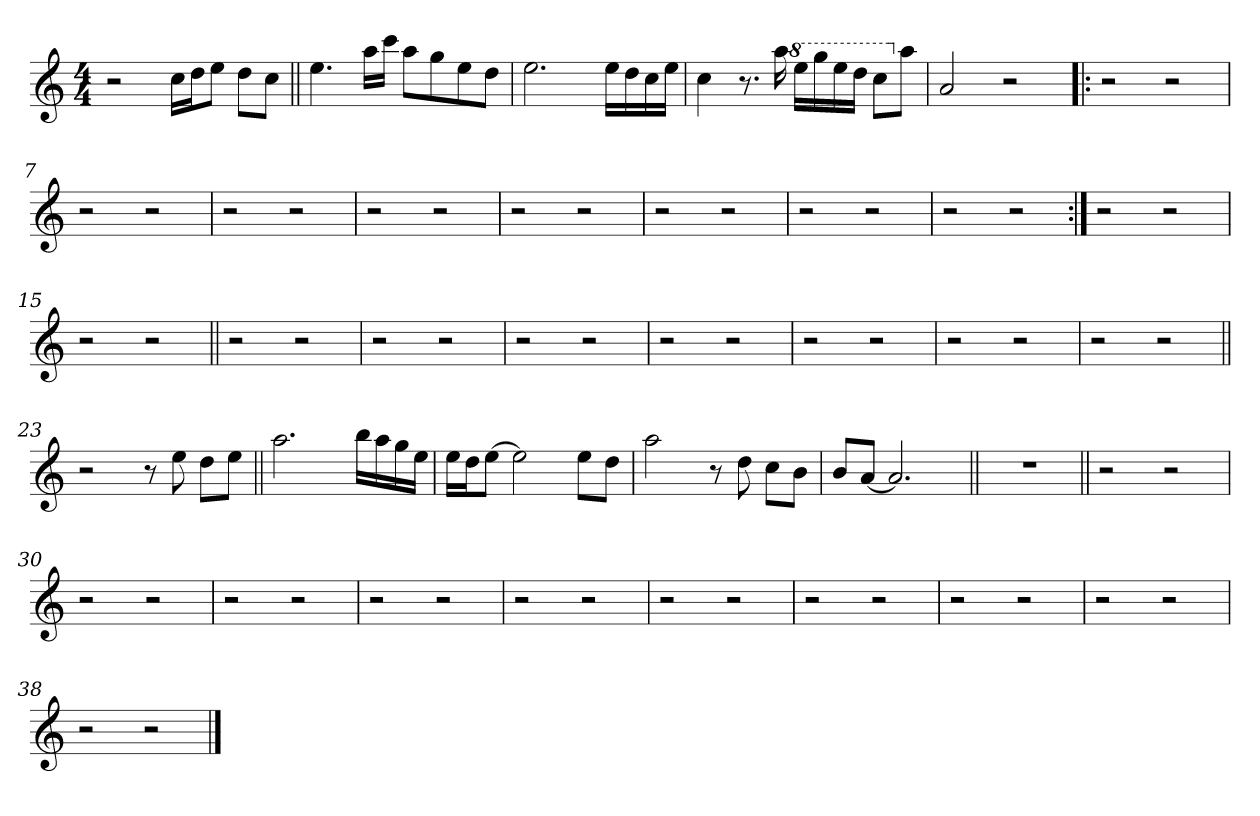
**kern
*part1
*staff1
!!LO:PB:g=z
*clefG2
*k[]
*C:
*M4/4
*MM67
=1
2r
16cci\LL
16ddi\J
8eei\J
8ddi\L
8cci\J
=2||
4.eei\
16aai\LL
16ccci\JJ
8aai\L
8ggi\
8eei\
8ddi\J
=3
2.eei\
16eei\LL
16ddi\
16cci\
16eei\JJ
!!LO:LB:g=z
=4
4cci\
8.r
16aai\
*8va
16eeei\LL
16gggi\
16eeei\
16dddi\JJ
8ccci\L
*X8va
8aai\J
=5
2ai/
2r
=6!|:
2r
2r
=7
2r
2r
=8
2r
2r
!!LO:LB:g=z
=9
2r
2r
=10
2r
2r
=11
2r
2r
=12
2r
2r
=13
2r
2r
=14:|!
2r
2r
=15
2r
2r
!!LO:LB:g=z
=16||
2r
2r
=17
2r
2r
=18
2r
2r
=19
2r
2r
=20
2r
2r
=21
2r
2r
!!LO:LB:g=z
=22
2r
2r
=23||
2r
8r
8eei\
8ddi\L
8eei\J
=24||
2.aai\
16bbi\LL
16aai\
16ggi\
16eei\JJ
=25
16eei\LL
16ddi\J
[>8eei\J
2eei\]
8eei\L
8ddi\J
=26
2aai\
8r
8ddi\
8cci\L
8bi\J
!!LO:LB:g=z
=27
8bi/L
[<8ai/J
2.ai/]
=28||
1r
=29||
2r
2r
=30
2r
2r
=31
2r
2r
=32
2r
2r
!!LO:LB:g=z
=33
2r
2r
=34
2r
2r
=35
2r
2r
=36
2r
2r
=37
2r
2r
=38
2r
2r
==
*-
